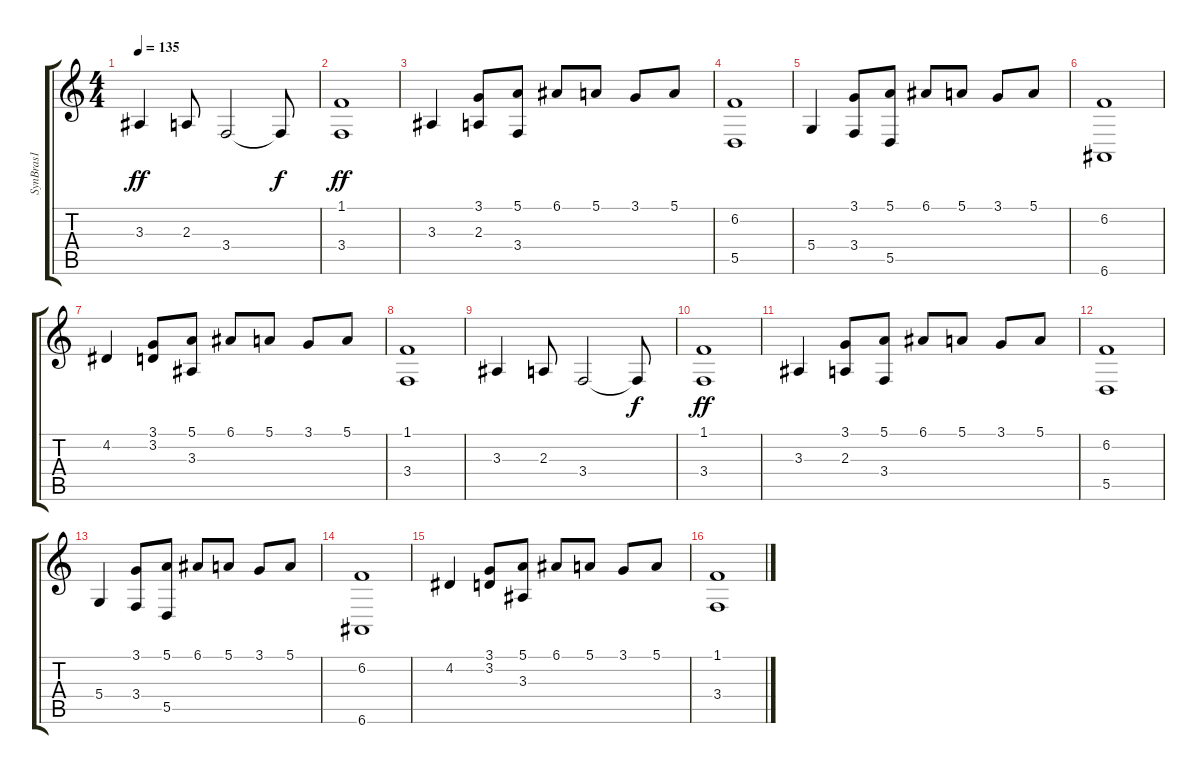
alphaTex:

\track ("SynBras1" "SynBras1") {instrument synthbrass1}
\staff {score tabs}
\tuning (E4 B3 G3 D3 A2 E2) {hide}
\ts (4 4)
\tempo 135
\clef g2
\ks c
3.3.4{dy ff} 2.3.8 3.4.2 3.4{t}.8{dy f} |
(1.1 3.4).1{dy ff} |
3.3.4 (3.1 2.3).8 (5.1 3.4).8 6.1.8 5.1.8 3.1.8 5.1.8 |
(6.2 5.5).1 |
5.4.4 (3.1 3.4).8 (5.1 5.5).8 6.1.8 5.1.8 3.1.8 5.1.8 |
(6.2 6.6).1 |
4.2.4 (3.1 3.2).8 (5.1 3.3).8 6.1.8 5.1.8 3.1.8 5.1.8 |
(1.1 3.4).1 |
3.3.4 2.3.8 3.4.2 3.4{t}.8{dy f} |
(1.1 3.4).1{dy ff} |
3.3.4 (3.1 2.3).8 (5.1 3.4).8 6.1.8 5.1.8 3.1.8 5.1.8 |
(6.2 5.5).1 |
5.4.4 (3.1 3.4).8 (5.1 5.5).8 6.1.8 5.1.8 3.1.8 5.1.8 |
(6.2 6.6).1 |
4.2.4 (3.1 3.2).8 (5.1 3.3).8 6.1.8 5.1.8 3.1.8 5.1.8 |
(1.1 3.4).1
